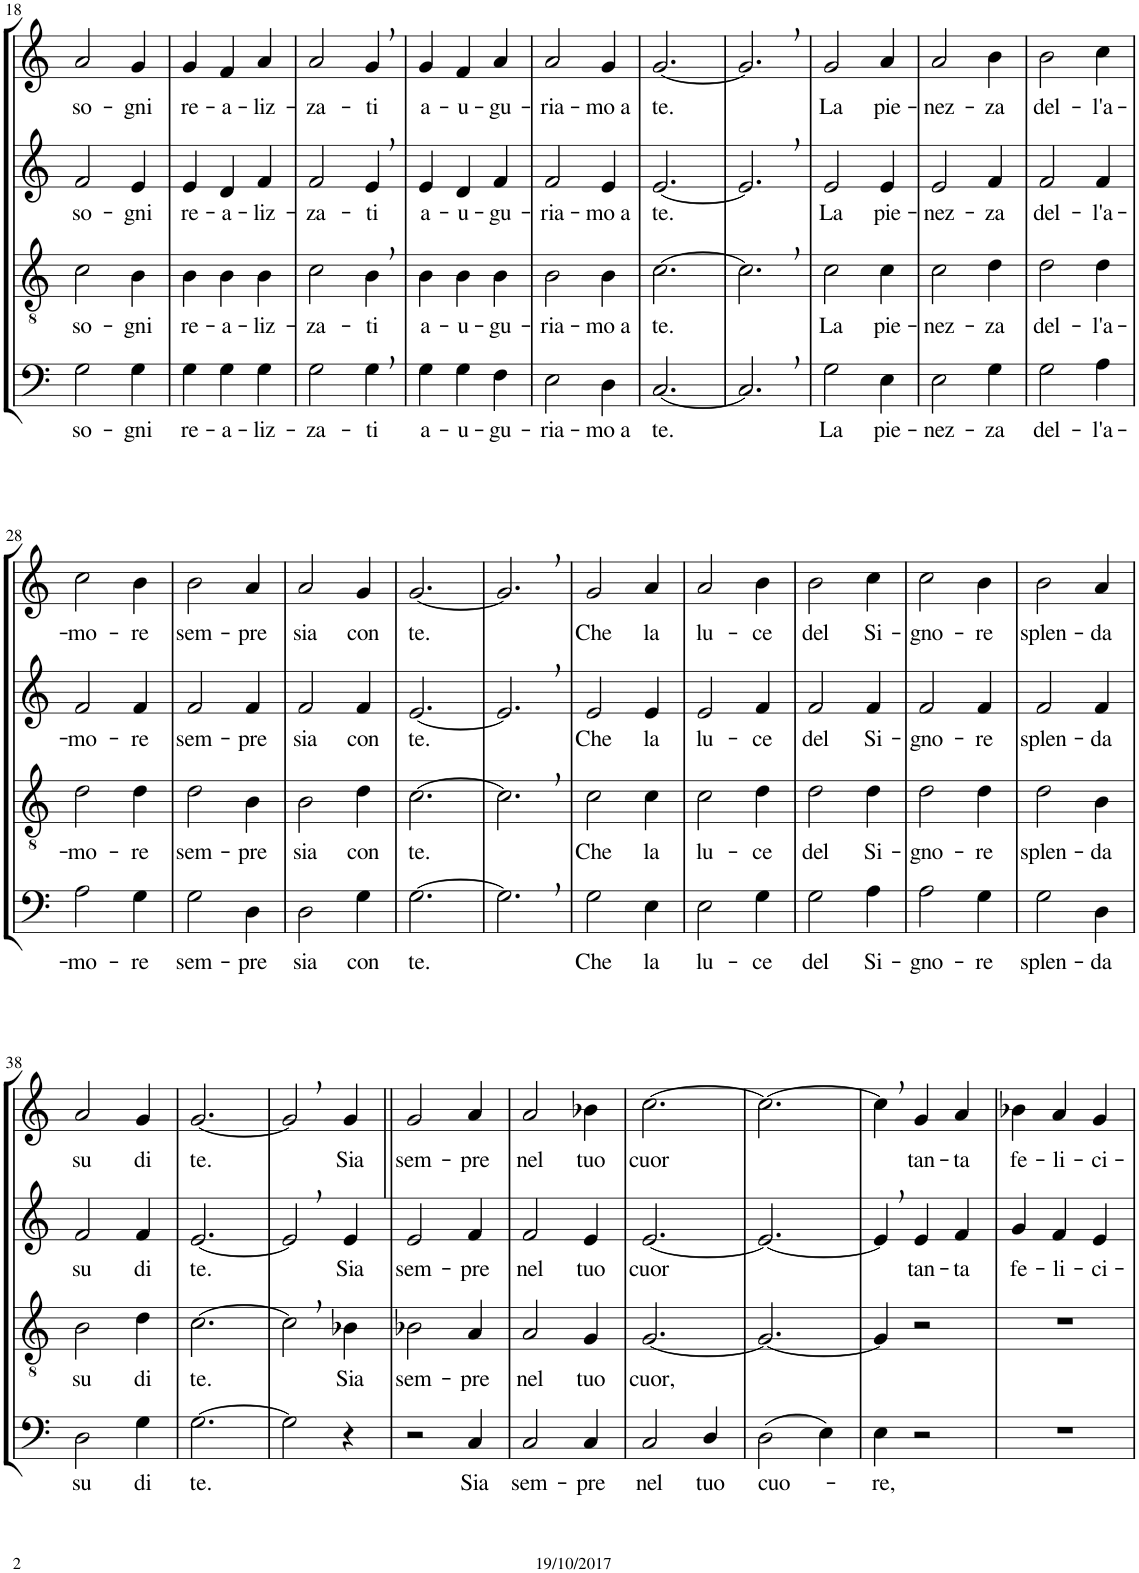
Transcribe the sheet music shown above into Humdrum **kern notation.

**kern	**text	**kern	**text	**kern	**text	**kern	**text
*part4	*part4	*part3	*part3	*part2	*part2	*part1	*part1
*staff4	*staff4	*staff3	*staff3	*staff2	*staff2	*staff1	*staff1
*I"Bassi	*	*I"Tenori	*	*I"Contralti	*	*I"Soprani	*
!!LO:PB:g=z
*clefF4	*	*clefGv2	*	*clefG2	*	*clefG2	*
*	*	*	*	*	*	*Trd1c2	*
*k[]	*	*k[]	*	*k[]	*	*k[]	*
*M3/4	*	*M3/4	*	*M3/4	*	*M3/4	*
=18	=18	=18	=18	=18	=18	=18	=18
!	!LO:LY:b	!	!LO:LY:b	!	!LO:LY:b	!	!LO:LY:b
2G\	so-	2c\	so-	2f/	so-	2a/	so-
!	!LO:LY:b	!	!LO:LY:b	!	!LO:LY:b	!	!LO:LY:b
4G\	-gni	4B\	-gni	4e/	-gni	4g/	-gni
=19	=19	=19	=19	=19	=19	=19	=19
!	!LO:LY:b	!	!LO:LY:b	!	!LO:LY:b	!	!LO:LY:b
4G\	re-	4B\	re-	4e/	re-	4g/	re-
!	!LO:LY:b	!	!LO:LY:b	!	!LO:LY:b	!	!LO:LY:b
4G\	-a-	4B\	-a-	4d/	-a-	4f/	-a-
!	!LO:LY:b	!	!LO:LY:b	!	!LO:LY:b	!	!LO:LY:b
4G\	-liz-	4B\	-liz-	4f/	-liz-	4a/	-liz-
=20	=20	=20	=20	=20	=20	=20	=20
!	!LO:LY:b	!	!LO:LY:b	!	!LO:LY:b	!	!LO:LY:b
2G\	-za-	2c\	-za-	2f/	-za-	2a/	-za-
!	!LO:LY:b	!	!LO:LY:b	!	!LO:LY:b	!	!LO:LY:b
4G,\	-ti	4B,\	-ti	4e,/	-ti	4g,/	-ti
=21	=21	=21	=21	=21	=21	=21	=21
!	!LO:LY:b	!	!LO:LY:b	!	!LO:LY:b	!	!LO:LY:b
4G\	a-	4B\	a-	4e/	a-	4g/	a-
!	!LO:LY:b	!	!LO:LY:b	!	!LO:LY:b	!	!LO:LY:b
4G\	-u-	4B\	-u-	4d/	-u-	4f/	-u-
!	!LO:LY:b	!	!LO:LY:b	!	!LO:LY:b	!	!LO:LY:b
4F\	-gu-	4B\	-gu-	4f/	-gu-	4a/	-gu-
=22	=22	=22	=22	=22	=22	=22	=22
!	!LO:LY:b	!	!LO:LY:b	!	!LO:LY:b	!	!LO:LY:b
2E\	-ria-	2B\	-ria-	2f/	-ria-	2a/	-ria-
!	!LO:LY:b	!	!LO:LY:b	!	!LO:LY:b	!	!LO:LY:b
4D\	-mo a	4B\	-mo a	4e/	-mo a	4g/	-mo a
=23	=23	=23	=23	=23	=23	=23	=23
!	!LO:LY:b	!	!LO:LY:b	!	!LO:LY:b	!	!LO:LY:b
[2.C/	te.	[2.c\	te.	[2.e/	te.	[2.g/	te.
=24	=24	=24	=24	=24	=24	=24	=24
2.C,/]	.	2.c,\]	.	2.e,/]	.	2.g,/]	.
=25	=25	=25	=25	=25	=25	=25	=25
!	!LO:LY:b	!	!LO:LY:b	!	!LO:LY:b	!	!LO:LY:b
2G\	La	2c\	La	2e/	La	2g/	La
!	!LO:LY:b	!	!LO:LY:b	!	!LO:LY:b	!	!LO:LY:b
4E\	pie-	4c\	pie-	4e/	pie-	4a/	pie-
=26	=26	=26	=26	=26	=26	=26	=26
!	!LO:LY:b	!	!LO:LY:b	!	!LO:LY:b	!	!LO:LY:b
2E\	-nez-	2c\	-nez-	2e/	-nez-	2a/	-nez-
!	!LO:LY:b	!	!LO:LY:b	!	!LO:LY:b	!	!LO:LY:b
4G\	-za	4d\	-za	4f/	-za	4b\	-za
=27	=27	=27	=27	=27	=27	=27	=27
!	!LO:LY:b	!	!LO:LY:b	!	!LO:LY:b	!	!LO:LY:b
2G\	del-	2d\	del-	2f/	del-	2b\	del-
!	!LO:LY:b	!	!LO:LY:b	!	!LO:LY:b	!	!LO:LY:b
4A\	-l'a-	4d\	-l'a-	4f/	-l'a-	4cc\	-l'a-
!!LO:LB:g=z
=28	=28	=28	=28	=28	=28	=28	=28
!	!LO:LY:b	!	!LO:LY:b	!	!LO:LY:b	!	!LO:LY:b
2A\	-mo-	2d\	-mo-	2f/	-mo-	2cc\	-mo-
!	!LO:LY:b	!	!LO:LY:b	!	!LO:LY:b	!	!LO:LY:b
4G\	-re	4d\	-re	4f/	-re	4b\	-re
=29	=29	=29	=29	=29	=29	=29	=29
!	!LO:LY:b	!	!LO:LY:b	!	!LO:LY:b	!	!LO:LY:b
2G\	sem-	2d\	sem-	2f/	sem-	2b\	sem-
!	!LO:LY:b	!	!LO:LY:b	!	!LO:LY:b	!	!LO:LY:b
4D\	-pre	4B\	-pre	4f/	-pre	4a/	-pre
=30	=30	=30	=30	=30	=30	=30	=30
!	!LO:LY:b	!	!LO:LY:b	!	!LO:LY:b	!	!LO:LY:b
2D\	sia	2B\	sia	2f/	sia	2a/	sia
!	!LO:LY:b	!	!LO:LY:b	!	!LO:LY:b	!	!LO:LY:b
4G\	con	4d\	con	4f/	con	4g/	con
=31	=31	=31	=31	=31	=31	=31	=31
!	!LO:LY:b	!	!LO:LY:b	!	!LO:LY:b	!	!LO:LY:b
[2.G\	te.	[2.c\	te.	[2.e/	te.	[2.g/	te.
=32	=32	=32	=32	=32	=32	=32	=32
2.G,\]	.	2.c,\]	.	2.e,/]	.	2.g,/]	.
=33	=33	=33	=33	=33	=33	=33	=33
!	!LO:LY:b	!	!LO:LY:b	!	!LO:LY:b	!	!LO:LY:b
2G\	Che	2c\	Che	2e/	Che	2g/	Che
!	!LO:LY:b	!	!LO:LY:b	!	!LO:LY:b	!	!LO:LY:b
4E\	la	4c\	la	4e/	la	4a/	la
=34	=34	=34	=34	=34	=34	=34	=34
!	!LO:LY:b	!	!LO:LY:b	!	!LO:LY:b	!	!LO:LY:b
2E\	lu-	2c\	lu-	2e/	lu-	2a/	lu-
!	!LO:LY:b	!	!LO:LY:b	!	!LO:LY:b	!	!LO:LY:b
4G\	-ce	4d\	-ce	4f/	-ce	4b\	-ce
=35	=35	=35	=35	=35	=35	=35	=35
!	!LO:LY:b	!	!LO:LY:b	!	!LO:LY:b	!	!LO:LY:b
2G\	del	2d\	del	2f/	del	2b\	del
!	!LO:LY:b	!	!LO:LY:b	!	!LO:LY:b	!	!LO:LY:b
4A\	Si-	4d\	Si-	4f/	Si-	4cc\	Si-
=36	=36	=36	=36	=36	=36	=36	=36
!	!LO:LY:b	!	!LO:LY:b	!	!LO:LY:b	!	!LO:LY:b
2A\	-gno-	2d\	-gno-	2f/	-gno-	2cc\	-gno-
!	!LO:LY:b	!	!LO:LY:b	!	!LO:LY:b	!	!LO:LY:b
4G\	-re	4d\	-re	4f/	-re	4b\	-re
=37	=37	=37	=37	=37	=37	=37	=37
!	!LO:LY:b	!	!LO:LY:b	!	!LO:LY:b	!	!LO:LY:b
2G\	splen-	2d\	splen-	2f/	splen-	2b\	splen-
!	!LO:LY:b	!	!LO:LY:b	!	!LO:LY:b	!	!LO:LY:b
4D\	-da	4B\	-da	4f/	-da	4a/	-da
!!LO:LB:g=z
=38	=38	=38	=38	=38	=38	=38	=38
!	!LO:LY:b	!	!LO:LY:b	!	!LO:LY:b	!	!LO:LY:b
2D\	su	2B\	su	2f/	su	2a/	su
!	!LO:LY:b	!	!LO:LY:b	!	!LO:LY:b	!	!LO:LY:b
4G\	di	4d\	di	4f/	di	4g/	di
=39	=39	=39	=39	=39	=39	=39	=39
!	!LO:LY:b	!	!LO:LY:b	!	!LO:LY:b	!	!LO:LY:b
[2.G\	te.	[2.c\	te.	[2.e/	te.	[2.g/	te.
=40	=40	=40	=40	=40	=40	=40	=40
2G\]	.	2c,\]	.	2e,/]	.	2g,/]	.
!	!	!	!LO:LY:b	!	!LO:LY:b	!	!LO:LY:b
4r	.	4B-X\	Sia	4e/	Sia	4g/	Sia
=41||	=41||	=41||	=41||	=41||	=41||	=41||	=41||
!	!	!	!LO:LY:b	!	!LO:LY:b	!	!LO:LY:b
2r	.	2B-X\	sem-	2e/	sem-	2g/	sem-
!	!LO:LY:b	!	!LO:LY:b	!	!LO:LY:b	!	!LO:LY:b
4C/	Sia	4A/	-pre	4f/	-pre	4a/	-pre
=42	=42	=42	=42	=42	=42	=42	=42
!	!LO:LY:b	!	!LO:LY:b	!	!LO:LY:b	!	!LO:LY:b
2C/	sem-	2A/	nel	2f/	nel	2a/	nel
!	!LO:LY:b	!	!LO:LY:b	!	!LO:LY:b	!	!LO:LY:b
4C/	-pre	4G/	tuo	4e/	tuo	4b-X\	tuo
=43	=43	=43	=43	=43	=43	=43	=43
!	!LO:LY:b	!	!LO:LY:b	!	!LO:LY:b	!	!LO:LY:b
2C/	nel	[2.G/	cuor,	[2.e/	cuor	[2.cc\	cuor
!	!LO:LY:b	!	!	!	!	!	!
4D/	tuo	.	.	.	.	.	.
=44	=44	=44	=44	=44	=44	=44	=44
!	!LO:LY:b	!	!	!	!	!	!
(2D\	cuo-	2.G/_	.	2.e/_	.	2.cc\_	.
4E\)	.	.	.	.	.	.	.
=45	=45	=45	=45	=45	=45	=45	=45
!	!LO:LY:b	!	!	!	!	!	!
4E\	-re,	4G/]	.	4e,/]	.	4cc,\]	.
!	!	!	!	!	!LO:LY:b	!	!LO:LY:b
2r	.	2r	.	4e/	tan-	4g/	tan-
!	!	!	!	!	!LO:LY:b	!	!LO:LY:b
.	.	.	.	4f/	-ta	4a/	-ta
=46	=46	=46	=46	=46	=46	=46	=46
!	!	!	!	!	!LO:LY:b	!	!LO:LY:b
2.r	.	2.r	.	4g/	fe-	4b-X\	fe-
!	!	!	!	!	!LO:LY:b	!	!LO:LY:b
.	.	.	.	4f/	-li-	4a/	-li-
!	!	!	!	!	!LO:LY:b	!	!LO:LY:b
.	.	.	.	4e/	-ci-	4g/	-ci-
=	=	=	=	=	=	=	=
*-	*-	*-	*-	*-	*-	*-	*-
